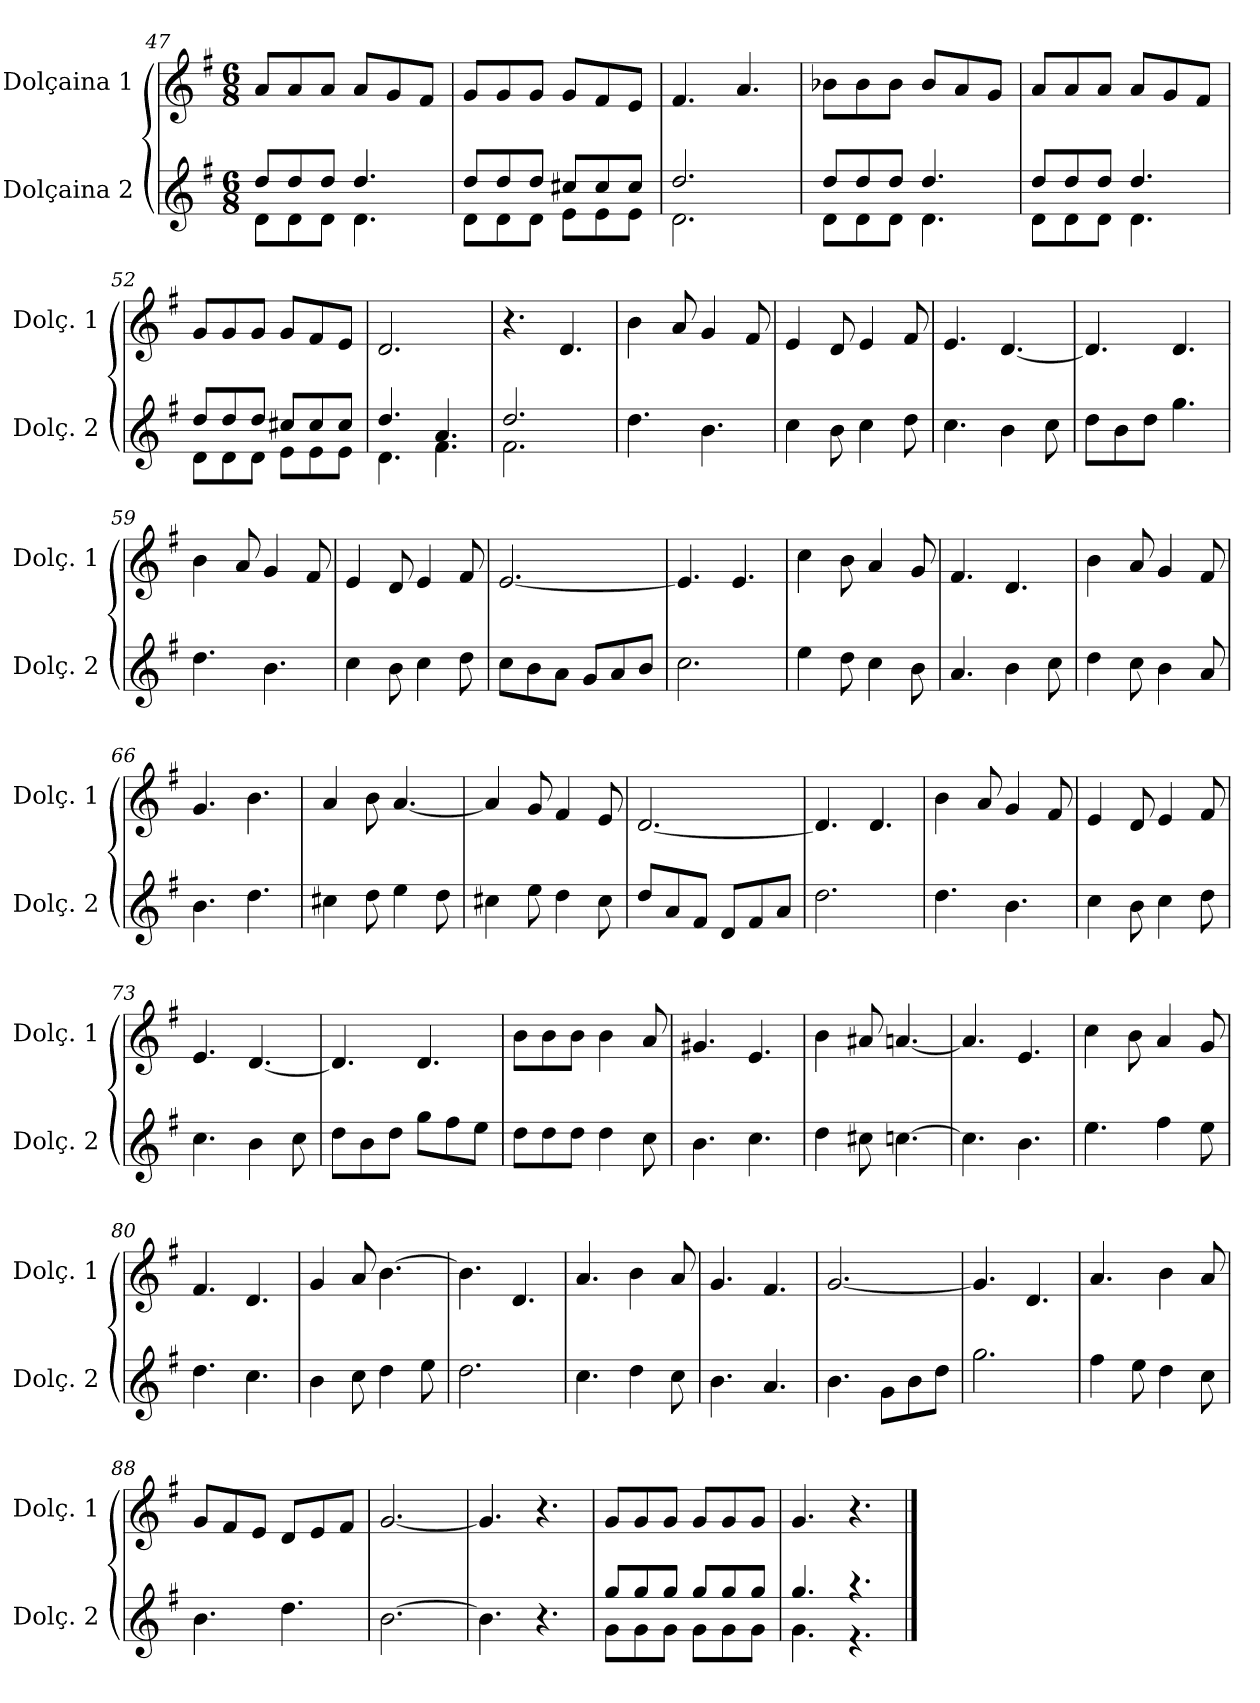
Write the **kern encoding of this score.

**kern	**kern
*part2	*part1
*staff2	*staff1
*I"Dolçaina 2	*I"Dolçaina 1
*I'Dolç. 2	*I'Dolç. 1
*clefG2	*clefG2
*ITrd1c2	*ITrd1c2
*k[b-]	*k[b-]
*M6/8	*M6/8
=47	=47
*^	*
8cc/L	8c\L	8g/L
8cc/	8c\	8g/
8cc/J	8c\J	8g/J
4.cc/	4.c\	8g/L
.	.	8f/
.	.	8e/J
=48	=48	=48
8cc/L	8c\L	8f/L
8cc/	8c\	8f/
8cc/J	8c\J	8f/J
8bn/L	8d\L	8f/L
8b/	8d\	8e/
8b/J	8d\J	8d/J
=49	=49	=49
2.cc/	2.c\	4.e/
.	.	4.g/
!!LO:PB:g=z
=50	=50	=50
8cc/L	8c\L	8a-X\L
8cc/	8c\	8a-\
8cc/J	8c\J	8a-\J
4.cc/	4.c\	8a-/L
.	.	8g/
.	.	8f/J
=51	=51	=51
8cc/L	8c\L	8g/L
8cc/	8c\	8g/
8cc/J	8c\J	8g/J
4.cc/	4.c\	8g/L
.	.	8f/
.	.	8e/J
=52	=52	=52
8cc/L	8c\L	8f/L
8cc/	8c\	8f/
8cc/J	8c\J	8f/J
8bn/L	8d\L	8f/L
8b/	8d\	8e/
8b/J	8d\J	8d/J
=53	=53	=53
4.cc/	4.c\	2.c/
4.g/	4.e\	.
=54	=54	=54
2.cc/	2.e\	4.r
.	.	4.c/
*v	*v	*
=55	=55
4.cc\	4a\
.	8g/
4.a\	4f/
.	8e/
=56	=56
4b-\	4d/
8a\	8c/
4b-\	4d/
8cc\	8e/
!!LO:LB:g=z
=57	=57
4.b-\	4.d/
4a\	[4.c/
8b-\	.
=58	=58
8cc\L	4.c/]
8a\	.
8cc\J	.
4.ff\	4.c/
=59	=59
4.cc\	4a\
.	8g/
4.a\	4f/
.	8e/
=60	=60
4b-\	4d/
8a\	8c/
4b-\	4d/
8cc\	8e/
=61	=61
8b-\L	[2.d/
8a\	.
8g\J	.
8f/L	.
8g/	.
8a/J	.
=62	=62
2.b-\	4.d/]
.	4.d/
=63	=63
4dd\	4b-\
8cc\	8a\
4b-\	4g/
8a\	8f/
!!LO:LB:g=z
=64	=64
4.g/	4.e/
4a\	4.c/
8b-\	.
=65	=65
4cc\	4a\
8b-\	8g/
4a\	4f/
8g/	8e/
=66	=66
4.a\	4.f/
4.cc\	4.a\
=67	=67
4bn\	4g/
8cc\	8a\
4dd\	[4.g/
8cc\	.
=68	=68
4bn\	4g/]
8dd\	8f/
4cc\	4e/
8b\	8d/
=69	=69
8cc/L	[2.c/
8g/	.
8e/J	.
8c/L	.
8e/	.
8g/J	.
=70	=70
2.cc\	4.c/]
.	4.c/
!!LO:LB:g=z
=71	=71
4.cc\	4a\
.	8g/
4.a\	4f/
.	8e/
=72	=72
4b-\	4d/
8a\	8c/
4b-\	4d/
8cc\	8e/
=73	=73
4.b-\	4.d/
4a\	[4.c/
8b-\	.
=74	=74
8cc\L	4.c/]
8a\	.
8cc\J	.
8ff\L	4.c/
8ee\	.
8dd\J	.
=75	=75
8cc\L	8a\L
8cc\	8a\
8cc\J	8a\J
4cc\	4a\
8b-\	8g/
=76	=76
4.a\	4.f#X/
4.b-\	4.d/
!!LO:LB:g=z
=77	=77
4cc\	4a\
8bn\	8g#X/
[4.b-X\	[4.gn/
=78	=78
4.b-\]	4.g/]
4.a\	4.d/
=79	=79
4.dd\	4b-\
.	8a\
4ee\	4g/
8dd\	8f/
=80	=80
4.cc\	4.e/
4.b-\	4.c/
=81	=81
4a\	4f/
8b-\	8g/
4cc\	[4.a\
8dd\	.
=82	=82
2.cc\	4.a\]
.	4.c/
=83	=83
4.b-\	4.g/
4cc\	4a\
8b-\	8g/
=84	=84
4.a\	4.f/
4.g/	4.e/
!!LO:LB:g=z
=85	=85
4.a\	[2.f/
8f\L	.
8a\	.
8cc\J	.
=86	=86
2.ff\	4.f/]
.	4.c/
=87	=87
4ee\	4.g/
8dd\	.
4cc\	4a\
8b-\	8g/
=88	=88
4.a\	8f/L
.	8e/
.	8d/J
4.cc\	8c/L
.	8d/
.	8e/J
=89	=89
[2.a\	[2.f/
=90	=90
4.a\]	4.f/]
4.r	4.r
=91	=91
*^	*
8ff/L	8f\L	8f/L
8ff/	8f\	8f/
8ff/J	8f\J	8f/J
8ff/L	8f\L	8f/L
8ff/	8f\	8f/
8ff/J	8f\J	8f/J
=92	=92	=92
4.ff/	4.f\	4.f/
4.r	4.r	4.r
*v	*v	*
==	==
*-	*-
